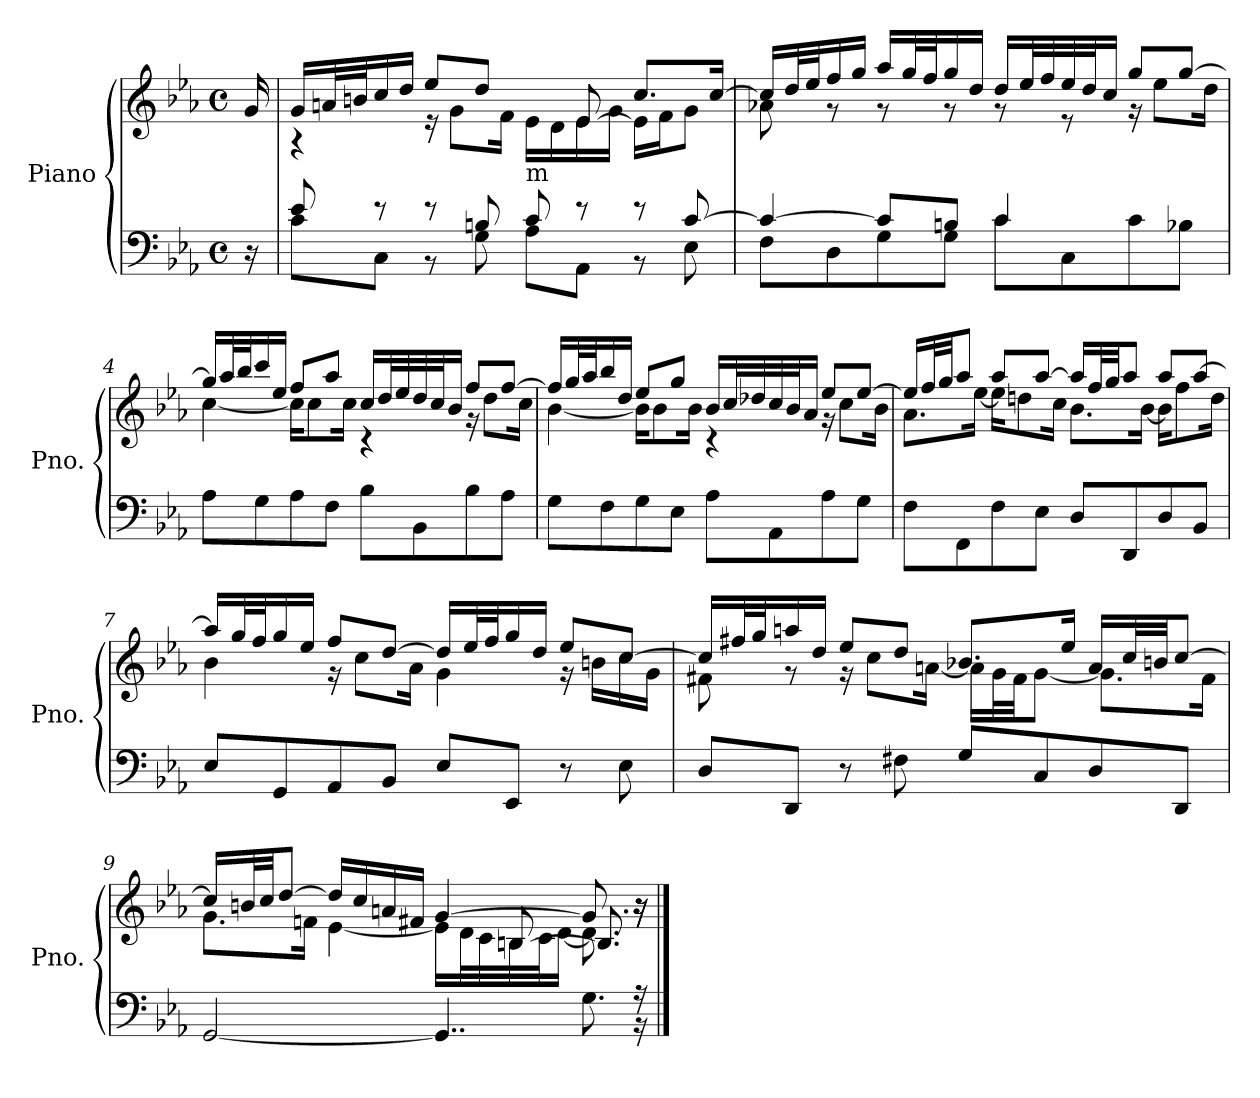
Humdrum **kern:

**kern	**kern
*part1	*part1
*staff2	*staff1
*I"Piano	*
*I'Pno.	*
*clefF4	*clefG2
*k[b-e-a-]	*k[b-e-a-]
*E-:	*E-:
*M4/4	*M4/4
*met(c)	*met(c)
*MM21	*MM21
=1	=1
16r	16g/
=2	=2
*^	*^
8e-/	8c\L	16g/LL	4r
.	.	32an/L	.
.	.	32bn/J	.
8r	8C\J	16cc/	.
.	.	16dd/JJ	.
8r	8r	8ee-/L	16r
.	.	.	8g\L
8Bn/	8G\	8dd/J	.
.	.	.	16f\Jk
!	!	!LO:TX:b:t=m	!
8c/	8A-\L	8ryy	16e-\LL
.	.	.	16d\
8r	8AA-\J	[8e-/	16e-\
.	.	.	16g\JJ
8r	8r	8.cc/L	16e-\LL]
.	.	.	16f\J
[8c/	8E-\	.	8g\J
.	.	[16cc/Jk	.
=3	=3	=3	=3
4c/_	8F\L	16cc/LL]	8a-X\
.	.	32dd/L	.
.	.	32ee-/J	.
.	8D\	16ff/	8r
.	.	16gg/JJ	.
8c/L]	8G\	16aa-/LL	8r
.	.	32gg/L	.
.	.	32ff/J	.
8Bn/J	8G\J	16gg/	8r
.	.	16dd/JJ	.
4c/	8c\L	16dd/LL	8r
.	.	32ee-/L	.
.	.	32ff/	.
.	8C\	32ee-/	8r
.	.	32dd/J	.
.	.	16cc/JJ	.
4ryy	8c\	8gg/L	16r
.	.	.	8ee-\L
.	8B-X\J	[8gg/J	.
.	.	.	16dd\Jk
*v	*v	*	*
!!LO:LB:g=z	!!
=4	=4	=4
8A-\L	16gg/LL]	[4cc\
.	32aa-/L	.
.	32bb-/J	.
8G\	16ccc/	.
.	16ee-/JJ	.
8A-\	8ff/L	16cc\KL]
.	.	8cc\
8F\J	8aa-/J	.
.	.	16cc\Jk
8B-\L	16cc/LL	4r
.	32dd/L	.
.	32ee-/	.
8BB-\	32dd/	.
.	32cc/J	.
.	16b-/JJ	.
8B-\	8ff/L	16r
.	.	8dd\L
8A-\J	[8ff/J	.
.	.	16cc\Jk
=5	=5	=5
8G\L	16ff/LL]	[4b-\
.	32gg/L	.
.	32aa-/J	.
8F\	16bb-/	.
.	16dd/JJ	.
8G\	8ee-/L	16b-\KL]
.	.	8b-\
8E-\J	8gg/J	.
.	.	16b-\Jk
8A-\L	16b-/LL	4r
.	32cc/L	.
.	32dd-X/	.
8AA-\	32cc/	.
.	32b-/J	.
.	16a-/JJ	.
8A-\	8ee-/L	16r
.	.	8cc\L
8G\J	[8ee-/J	.
.	.	16b-\Jk
!!LO:LB:g=z	!!
=6	=6	=6
8F\L	16ee-/LL]	8.a-\L
.	32ff/L	.
.	32gg/JJ	.
8FF\	8aa-/J	.
.	.	[16ee-\Jk
8F\	8aa-/L	16ee-\KL]
.	.	8ddn\
8E-\J	[8aa-/J	.
.	.	16cc\Jk
8D/L	16aa-/LL]	8.b-\L
.	32ff/L	.
.	32gg/JJ	.
8DD/	8aa-/J	.
.	.	[16b-\Jk
8D/	8aa-/L	16b-\KL]
.	.	8ff\
8BB-/J	[8aa-/J	.
.	.	16dd\Jk
=7	=7	=7
8E-/L	16aa-/LL]	4b-\
.	32gg/L	.
.	32ff/J	.
8GG/	16gg/	.
.	16ee-/JJ	.
8AA-/	8ff/L	16r
.	.	8cc\L
8BB-/J	[8dd/J	.
.	.	16a-\Jk
8E-/L	16dd/LL]	4g\
.	32ee-/L	.
.	32ff/J	.
8EE-/J	16gg/	.
.	16dd/JJ	.
8r	8ee-/L	16r
.	.	16bn\LL
8E-\	[8cc/J	16cc\
.	.	16g\JJ
!!LO:LB:g=z	!!
=8	=8	=8
8D/L	16cc/LL]	8f#X\
.	32ff#X/L	.
.	32gg/J	.
8DD/J	16aan/	8r
.	16dd/JJ	.
8r	8ee-/L	16r
.	.	8cc\L
8F#X\	8dd/J	.
.	.	[16an\Jk
8G/L	8.b-X/L	16a\LL]
.	.	32g\L
.	.	32f#\JJ
8C/	.	[8g\J
.	16ee-/Jk	.
8D/	16a/LL	8.g\L]
.	32cc/L	.
.	32bn/JJ	.
8DD/J	[8cc/J	.
.	.	16f#\Jk
!!LO:LB:g=z
=9	=9	=9
*^	*	*^
[2GG/	2ryy	16cc/LL]	8.g\L	2ryy
.	.	32bn/L	.	.
.	.	32cc/JJ	.	.
.	.	[8dd/J	.	.
.	.	.	16fn\Jk	.
.	.	16dd/LL]	[4e-\	.
.	.	16cc/	.	.
.	.	16an/	.	.
.	.	16f#X/JJ	.	.
4..GG/]	4ryy	[4g/	16e-\LL]	8ryy
.	.	.	32d\L	.
.	.	.	32c\	.
.	.	.	32Bn\	[8B/
.	.	.	32c\J	.
.	.	.	[16d\JJ	.
.	8.G\	8.g/]	8.d\]	8.B/]
16r	16r	16r	16r	16r
*v	*v	*	*	*
*	*v	*v	*v
==	==
*-	*-
